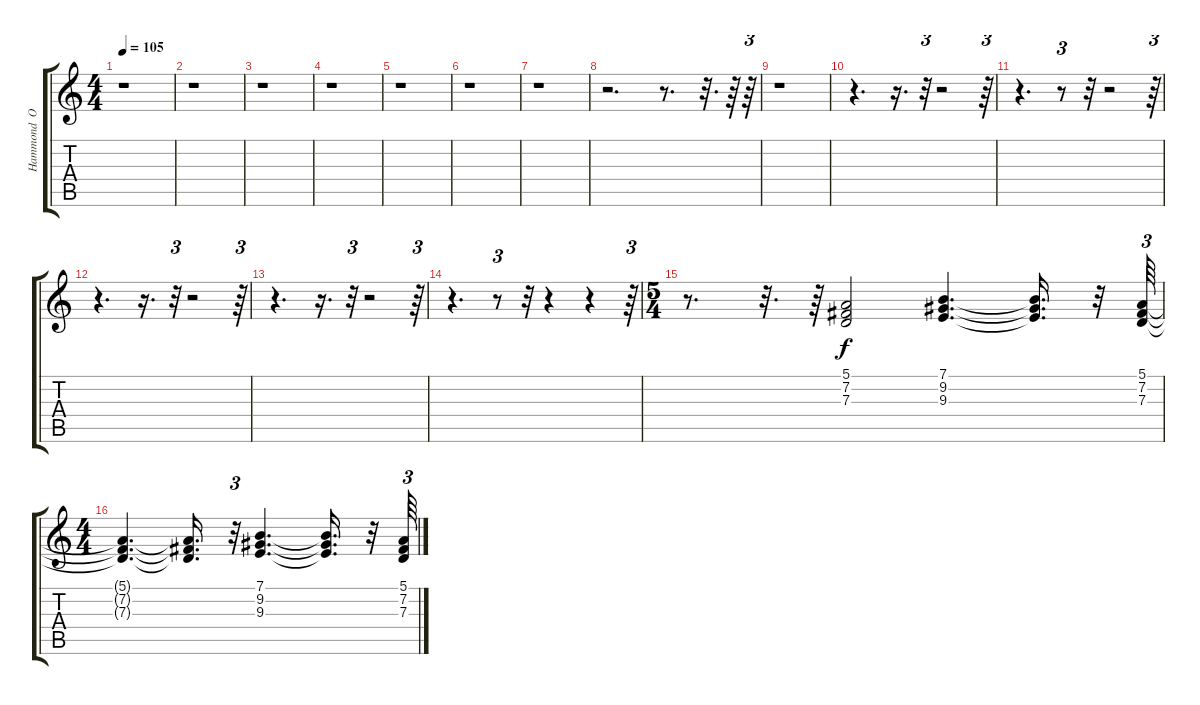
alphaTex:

\track ("Hammond  Organ" "Hammond  O") {instrument drawbarorgan}
\staff {score tabs}
\tuning (E4 B3 G3 D3 A2 E2) {hide}
\ts (4 4)
\tempo 105
\clef g2
\ks c
r.1{dy f} |
r.1 |
r.1 |
r.1 |
r.1 |
r.1 |
r.1 |
r.2{d} r.8{d} r.32{d} r.64 r.64{tu (3 2) volume 12 balance 8} |
r.1 |
r.4{d} r.16{d} r.32{tu (3 2)} r.2 r.64{tu (3 2)} |
r.4{d} r.8{tu (3 2)} r.32 r.2 r.64{tu (3 2)} |
r.4{d} r.16{d} r.32{tu (3 2)} r.2 r.64{tu (3 2)} |
r.4{d} r.16{d} r.32{tu (3 2)} r.2 r.64{tu (3 2)} |
r.4{d} r.8{tu (3 2)} r.32 r.4 r.4 r.64{tu (3 2)} |
\ts (5 4)
r.8{d} r.32{d} r.64 (5.1 7.2 7.3).2 (7.1 9.2 9.3).4{d} (7.1{t} 9.2{t} 9.3{t}).16{d} r.32 (5.1 7.2 7.3).64{tu (3 2)} |
\ts (4 4)
(5.1{t} 7.2{t} 7.3{t}).4{d} (5.1{t} 7.2{t} 7.3{t}).16{d} r.32{tu (3 2)} (7.1 9.2 9.3).4{d} (7.1{t} 9.2{t} 9.3{t}).16{d} r.32 (5.1 7.2 7.3).64{tu (3 2)}
